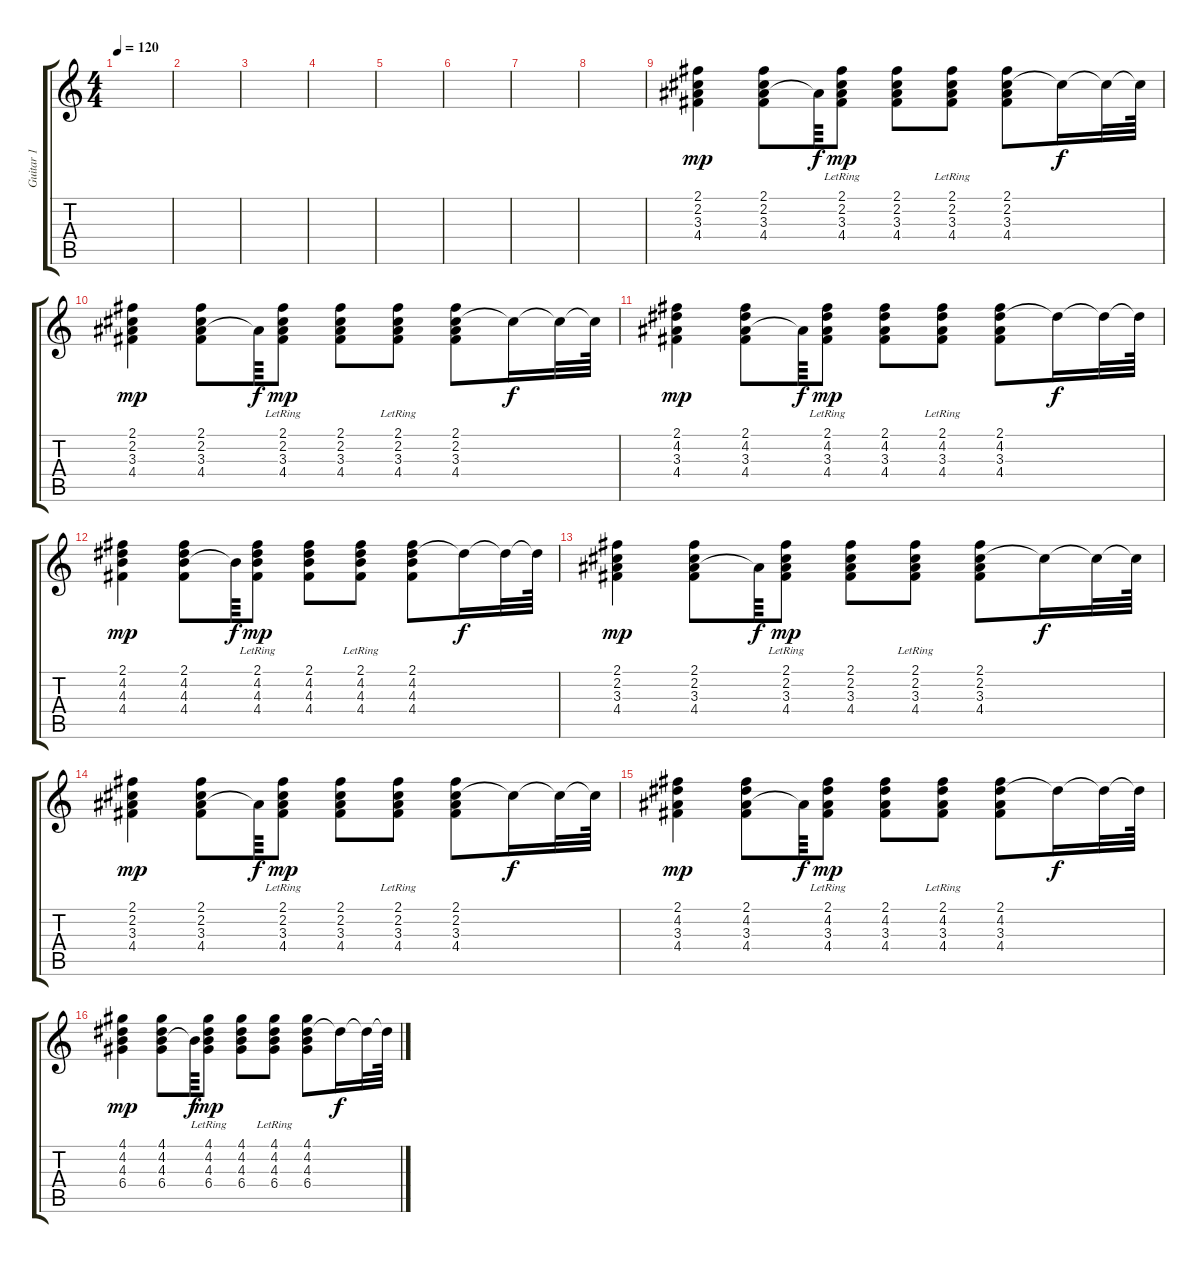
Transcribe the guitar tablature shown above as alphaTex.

\track ("Guitar 1" "Guitar 1") {instrument acousticguitarsteel}
\staff {score tabs}
\tuning (E4 B3 G3 D3 A2 E2) {hide}
\ts (4 4)
\tempo 120
\clef g2
\ks c
|
|
|
|
|
|
|
|
(2.1 2.2 3.3 4.4).4{dy mp} (2.1 2.2 3.3 4.4).8 3.3{t}.64{dy f} (2.1{lr} 2.2 3.3 4.4).8{dy mp} (2.1 2.2 3.3 4.4).8 (2.1{lr} 2.2 3.3 4.4).8 (2.1 2.2 3.3 4.4).8 2.2{t}.16{dy f} 2.2{t}.32 2.2{t}.64 |
(2.1 2.2 3.3 4.4).4{dy mp} (2.1 2.2 3.3 4.4).8 3.3{t}.64{dy f} (2.1{lr} 2.2 3.3 4.4).8{dy mp} (2.1 2.2 3.3 4.4).8 (2.1{lr} 2.2 3.3 4.4).8 (2.1 2.2 3.3 4.4).8 2.2{t}.16{dy f} 2.2{t}.32 2.2{t}.64 |
(2.1 4.2 3.3 4.4).4{dy mp} (2.1 4.2 3.3 4.4).8 3.3{t}.64{dy f} (2.1{lr} 4.2 3.3 4.4).8{dy mp} (2.1 4.2 3.3 4.4).8 (2.1{lr} 4.2 3.3 4.4).8 (2.1 4.2 3.3 4.4).8 4.2{t}.16{dy f} 4.2{t}.32 4.2{t}.64 |
(2.1 4.2 4.3 4.4).4{dy mp} (2.1 4.2 4.3 4.4).8 4.3{t}.64{dy f} (2.1{lr} 4.2 4.3 4.4).8{dy mp} (2.1 4.2 4.3 4.4).8 (2.1{lr} 4.2 4.3 4.4).8 (2.1 4.2 4.3 4.4).8 4.2{t}.16{dy f} 4.2{t}.32 4.2{t}.64 |
(2.1 2.2 3.3 4.4).4{dy mp} (2.1 2.2 3.3 4.4).8 3.3{t}.64{dy f} (2.1{lr} 2.2 3.3 4.4).8{dy mp} (2.1 2.2 3.3 4.4).8 (2.1{lr} 2.2 3.3 4.4).8 (2.1 2.2 3.3 4.4).8 2.2{t}.16{dy f} 2.2{t}.32 2.2{t}.64 |
(2.1 2.2 3.3 4.4).4{dy mp} (2.1 2.2 3.3 4.4).8 3.3{t}.64{dy f} (2.1{lr} 2.2 3.3 4.4).8{dy mp} (2.1 2.2 3.3 4.4).8 (2.1{lr} 2.2 3.3 4.4).8 (2.1 2.2 3.3 4.4).8 2.2{t}.16{dy f} 2.2{t}.32 2.2{t}.64 |
(2.1 4.2 3.3 4.4).4{dy mp} (2.1 4.2 3.3 4.4).8 3.3{t}.64{dy f} (2.1{lr} 4.2 3.3 4.4).8{dy mp} (2.1 4.2 3.3 4.4).8 (2.1{lr} 4.2 3.3 4.4).8 (2.1 4.2 3.3 4.4).8 4.2{t}.16{dy f} 4.2{t}.32 4.2{t}.64 |
(4.1 4.2 4.3 6.4).4{dy mp} (4.1 4.2 4.3 6.4).8 4.3{t}.64{dy f} (4.1{lr} 4.2 4.3 6.4).8{dy mp} (4.1 4.2 4.3 6.4).8 (4.1{lr} 4.2 4.3 6.4).8 (4.1 4.2 4.3 6.4).8 4.2{t}.16{dy f} 4.2{t}.32 4.2{t}.64
